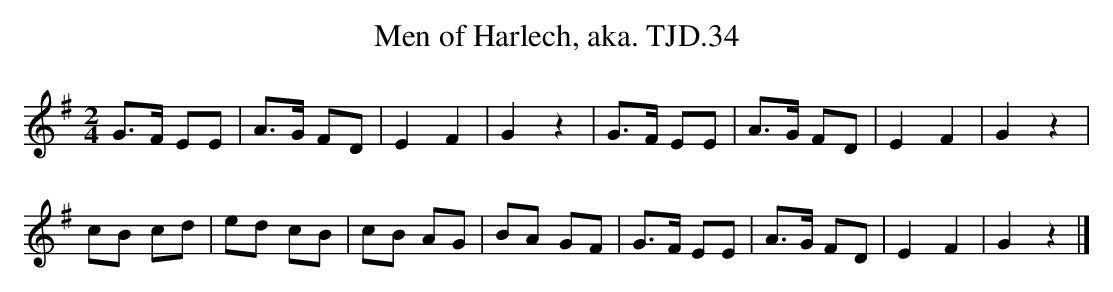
X:1
T:Men of Harlech, aka. TJD.34
M:2/4
L:1/8
K:G
G>F EE | A>G FD | E2 F2 | G2 z2 |\
G>F EE | A>G FD | E2 F2 | G2 z2 |
cB  cd | ed  cB | cB AG | BA GF |\
G>F EE | A>G FD | E2 F2 | G2 z2 |]
